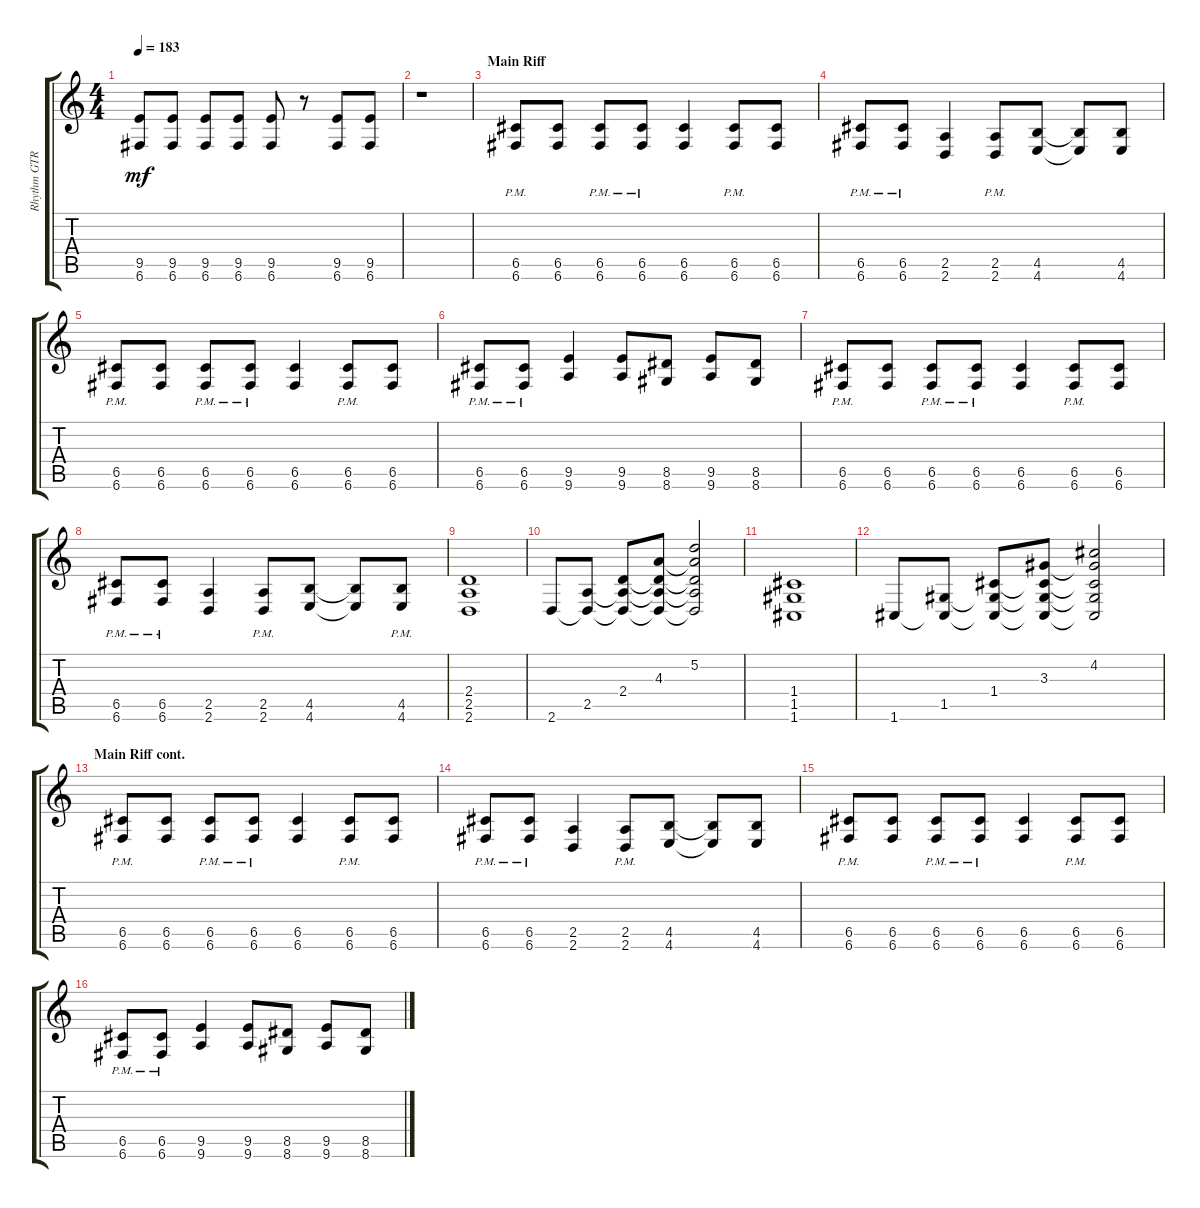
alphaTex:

\track ("Rhythm GTR 2" "Rhythm GTR") {instrument distortionguitar}
\staff {score tabs}
\tuning (D4 A3 F3 C3 G2 C2) {hide}
\ts (4 4)
\tempo 183
\clef g2
\ks aminor
(9.5 6.6).8{dy mf} (9.5 6.6).8 (9.5 6.6).8 (9.5 6.6).8 (9.5 6.6).8 r.8 (9.5 6.6).8 (9.5 6.6).8 |
r.1 |
\section ("" "Main Riff")
(6.5{pm} 6.6{pm}).8 (6.5 6.6).8 (6.5{pm} 6.6{pm}).8 (6.5{pm} 6.6{pm}).8 (6.5 6.6).4 (6.5{pm} 6.6{pm}).8 (6.5 6.6).8 |
(6.5{pm} 6.6{pm}).8 (6.5{pm} 6.6{pm}).8 (2.5 2.6).4 (2.5{pm} 2.6{pm}).8 (4.5 4.6).8 (4.5{t} 4.6{t}).8 (4.5 4.6).8 |
(6.5{pm} 6.6{pm}).8 (6.5 6.6).8 (6.5{pm} 6.6{pm}).8 (6.5{pm} 6.6{pm}).8 (6.5 6.6).4 (6.5{pm} 6.6{pm}).8 (6.5 6.6).8 |
(6.5{pm} 6.6{pm}).8 (6.5{pm} 6.6{pm}).8 (9.5 9.6).4 (9.5 9.6).8 (8.5 8.6).8 (9.5 9.6).8 (8.5 8.6).8 |
(6.5{pm} 6.6{pm}).8 (6.5 6.6).8 (6.5{pm} 6.6{pm}).8 (6.5{pm} 6.6{pm}).8 (6.5 6.6).4 (6.5{pm} 6.6{pm}).8 (6.5 6.6).8 |
(6.5{pm} 6.6{pm}).8 (6.5{pm} 6.6{pm}).8 (2.5 2.6).4 (2.5{pm} 2.6{pm}).8 (4.5 4.6).8 (4.5{t} 4.6{t}).8 (4.5{pm} 4.6{pm}).8 |
(2.4 2.5 2.6).1 |
2.6.8 (2.5 2.6{t}).8 (2.4 2.5{t} 2.6{t}).8 (4.3 2.4{t} 2.5{t} 2.6{t}).8 (5.2 4.3{t} 2.4{t} 2.5{t} 2.6{t}).2 |
(1.4 1.5 1.6).1 |
1.6.8 (1.5 1.6{t}).8 (1.4 1.5{t} 1.6{t}).8 (3.3 1.4{t} 1.5{t} 1.6{t}).8 (4.2 3.3{t} 1.4{t} 1.5{t} 1.6{t}).2 |
\section ("" "Main Riff cont.")
(6.5{pm} 6.6{pm}).8 (6.5 6.6).8 (6.5{pm} 6.6{pm}).8 (6.5{pm} 6.6{pm}).8 (6.5 6.6).4 (6.5{pm} 6.6{pm}).8 (6.5 6.6).8 |
(6.5{pm} 6.6{pm}).8 (6.5{pm} 6.6{pm}).8 (2.5 2.6).4 (2.5{pm} 2.6{pm}).8 (4.5 4.6).8 (4.5{t} 4.6{t}).8 (4.5 4.6).8 |
(6.5{pm} 6.6{pm}).8 (6.5 6.6).8 (6.5{pm} 6.6{pm}).8 (6.5{pm} 6.6{pm}).8 (6.5 6.6).4 (6.5{pm} 6.6{pm}).8 (6.5 6.6).8 |
(6.5{pm} 6.6{pm}).8 (6.5{pm} 6.6{pm}).8 (9.5 9.6).4 (9.5 9.6).8 (8.5 8.6).8 (9.5 9.6).8 (8.5 8.6).8
